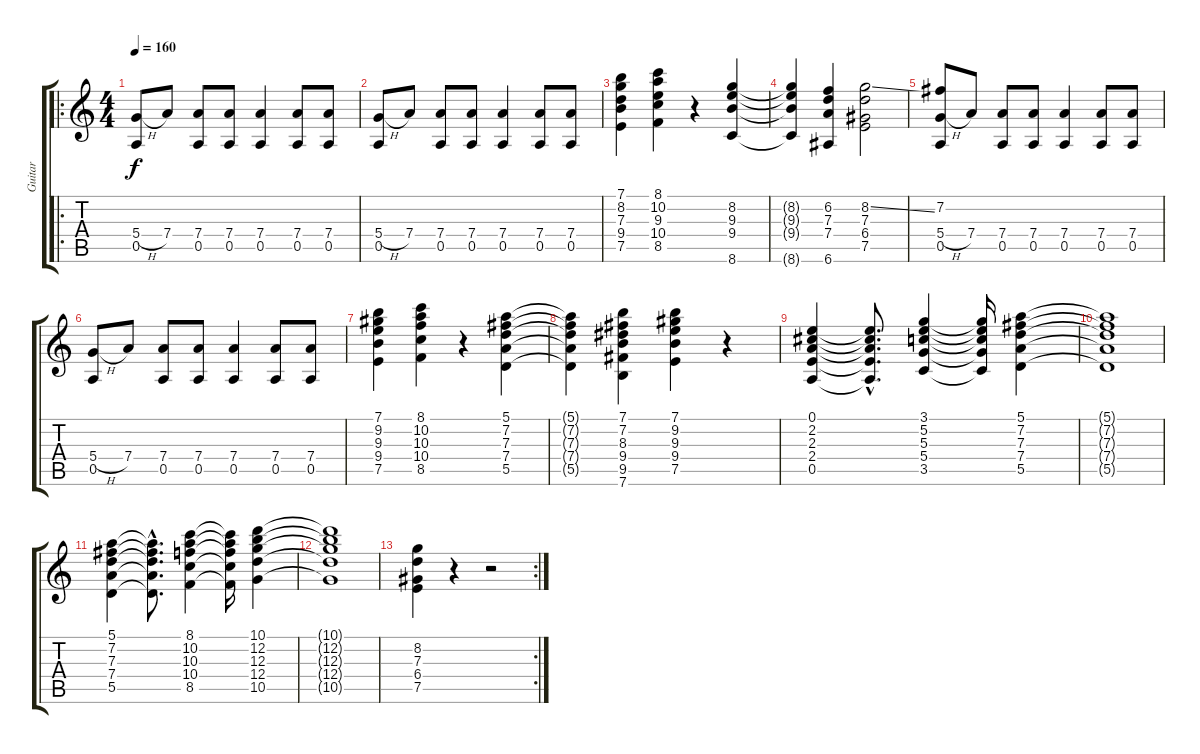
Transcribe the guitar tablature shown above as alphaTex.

\track ("Guitar" "Guitar") {instrument overdrivenguitar}
\staff {score tabs}
\tuning (E4 B3 G3 D3 A2 E2) {hide}
\ro
\ts (4 4)
\tempo 160
\clef g2
\ks c
(5.4{h} 0.5).8{dy f instrument overdrivenguitar} 7.4.8 (7.4 0.5).8 (7.4 0.5).8 (7.4 0.5).4 (7.4 0.5).8 (7.4 0.5).8 |
(5.4{h} 0.5).8 7.4.8 (7.4 0.5).8 (7.4 0.5).8 (7.4 0.5).4 (7.4 0.5).8 (7.4 0.5).8 |
(7.1 8.2 7.3 9.4 7.5).4 (8.1 10.2 9.3 10.4 8.5).4 r.4 (8.2 9.3 9.4 8.6).4 |
(8.2{t} 9.3{t} 9.4{t} 8.6{t}).4 (6.2 7.3 7.4 6.6).4 (8.2{ss} 7.3 6.4 7.5).2 |
(7.2 5.4{h} 0.5).8 7.4.8 (7.4 0.5).8 (7.4 0.5).8 (7.4 0.5).4 (7.4 0.5).8 (7.4 0.5).8 |
(5.4{h} 0.5).8 7.4.8 (7.4 0.5).8 (7.4 0.5).8 (7.4 0.5).4 (7.4 0.5).8 (7.4 0.5).8 |
(7.1 9.2 9.3 9.4 7.5).4 (8.1 10.2 10.3 10.4 8.5).4 r.4 (5.1 7.2 7.3 7.4 5.5).4 |
(5.1{t} 7.2{t} 7.3{t} 7.4{t} 5.5{t}).4 (7.1 7.2 8.3 9.4 9.5 7.6).4 (7.1 9.2 9.3 9.4 7.5).4 r.4 |
(0.1 2.2 2.3 2.4 0.5).4 (0.1{hac t} 2.2{hac t} 2.3{hac t} 2.4{hac t} 0.5{hac t}).8{d} (3.1 5.2 5.3 5.4 3.5).4 (3.1{t} 5.2{t} 5.3{t} 5.4{t} 3.5{t}).16 (5.1 7.2 7.3 7.4 5.5).4 |
(5.1{t} 7.2{t} 7.3{t} 7.4{t} 5.5{t}).1 |
(5.1 7.2 7.3 7.4 5.5).4 (5.1{hac t} 7.2{hac t} 7.3{hac t} 7.4{hac t} 5.5{hac t}).8{d} (8.1 10.2 10.3 10.4 8.5).4 (8.1{t} 10.2{t} 10.3{t} 10.4{t} 8.5{t}).16 (10.1 12.2 12.3 12.4 10.5).4 |
(10.1{t} 12.2{t} 12.3{t} 12.4{t} 10.5{t}).1 |
\rc 2
(8.2 7.3 6.4 7.5).4 r.4 r.2
